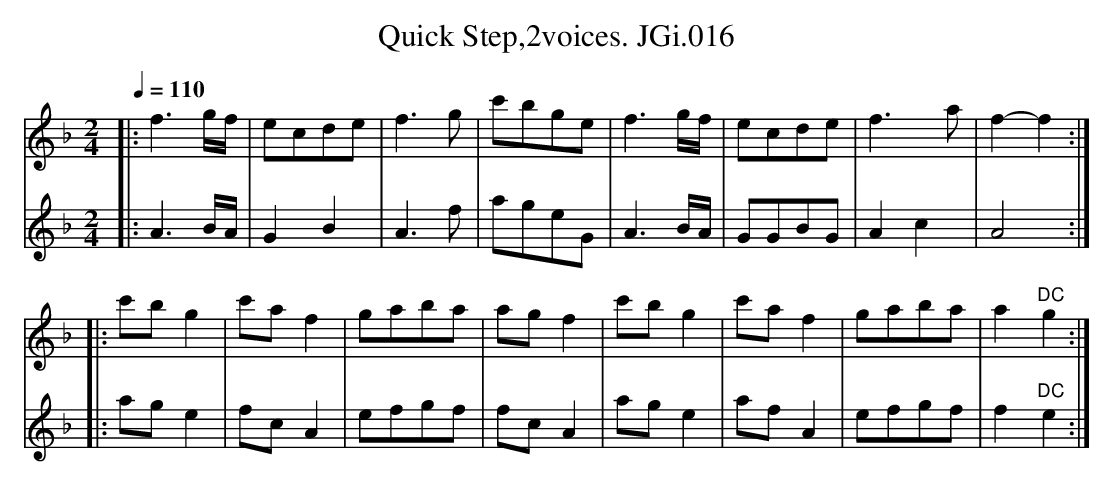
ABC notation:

X:1
T:Quick Step,2voices. JGi.016
M:2/4
L:1/8
Q:1/4=110
K:F
[V:1]|:f3g/f/|ecde|f3g|c'bge|f3g/2f/2|ecde|f3a|f2-f2:|
[V:2]|:A3B/A/|G2B2|A3f|ageG|A3B/A/|GGBG|A2c2|A4:|
[V:1]|:c'bg2|c'af2|gaba|agf2|c'bg2|c'af2|gaba|a2"DC"g2:|
[V:2]|:age2|fcA2|efgf|fcA2|age2|afA2|efgf|f2"DC"e2:|
